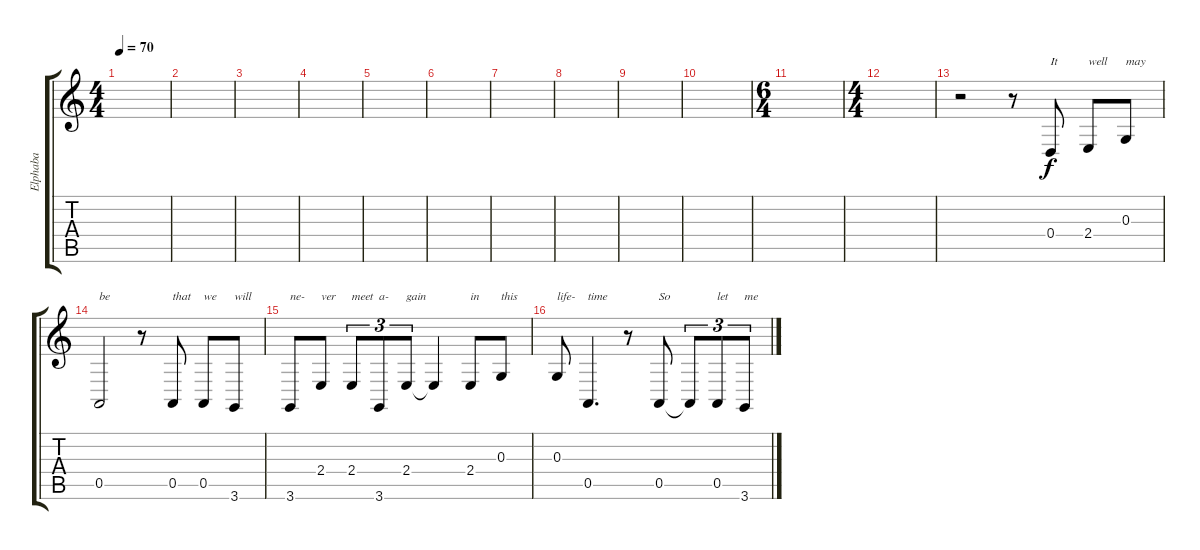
\track ("Elphaba" "Elphaba") {instrument clarinet}
\staff {score tabs}
\tuning (E4 B3 G3 D3 A2 E2) {hide}
\ts (4 4)
\tempo 70
\clef g2
\ks c
|
|
|
|
|
|
|
|
|
|
\ts (6 4)
|
\ts (4 4)
|
r.2 r.8 0.4.8{txt "It"} 2.4.8{txt "well"} 0.3.8{txt "may"} |
0.5.2{txt "be"} r.8 0.5.8{txt "that"} 0.5.8{txt "we"} 3.6.8{txt "will"} |
3.6.8{txt "ne-"} 2.4.8{txt "ver"} 2.4.8{tu (3 2) txt "meet"} 3.6.8{tu (3 2) txt "a-"} 2.4.8{tu (3 2) txt "gain"} 2.4{t}.4 2.4.8{txt "in"} 0.3.8{txt "this"} |
0.3.8{txt "life-"} 0.5.4{d txt "time"} r.8 0.5.8{txt "So"} 0.5{t}.8{tu (3 2)} 0.5.8{tu (3 2) txt "let"} 3.6.8{tu (3 2) txt "me"}
